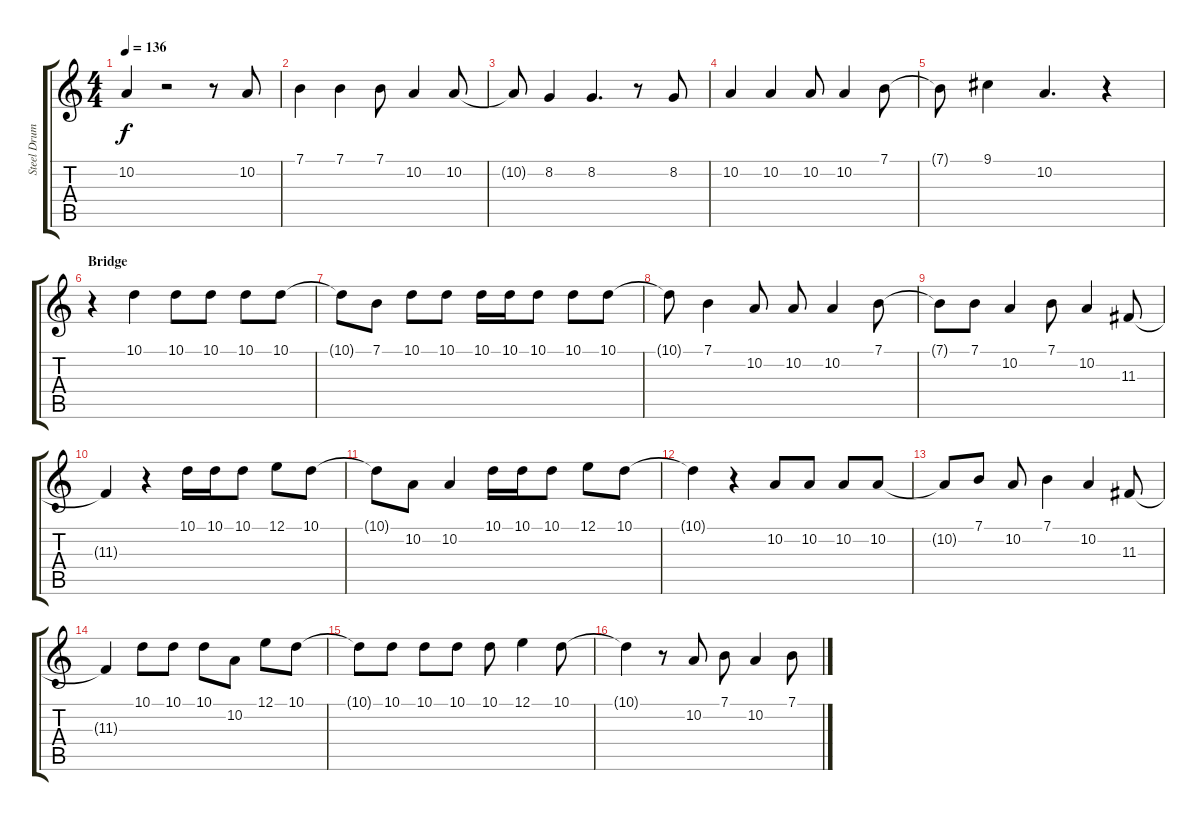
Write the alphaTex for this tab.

\track ("Steel Drums" "Steel Drum") {instrument steeldrums}
\staff {score tabs}
\tuning (E4 B3 G3 D3 A2 E2) {hide}
\ts (4 4)
\tempo 136
\clef g2
\ks c
10.2{t}.4{dy f} r.2 r.8 10.2.8 |
7.1.4 7.1.4 7.1.8 10.2.4 10.2.8 |
10.2{t}.8 8.2.4 8.2.4{d} r.8 8.2.8 |
10.2.4 10.2.4 10.2.8 10.2.4 7.1.8 |
7.1{t}.8 9.1.4 10.2.4{d} r.4 |
\section ("" "Bridge")
r.4 10.1.4 10.1.8 10.1.8 10.1.8 10.1.8 |
10.1{t}.8 7.1.8 10.1.8 10.1.8 10.1.16 10.1.16 10.1.8 10.1.8 10.1.8 |
10.1{t}.8 7.1.4 10.2.8 10.2.8 10.2.4 7.1.8 |
7.1{t}.8 7.1.8 10.2.4 7.1.8 10.2.4 11.3.8 |
11.3{t}.4 r.4 10.1.16 10.1.16 10.1.8 12.1.8 10.1.8 |
10.1{t}.8 10.2.8 10.2.4 10.1.16 10.1.16 10.1.8 12.1.8 10.1.8 |
10.1{t}.4 r.4 10.2.8 10.2.8 10.2.8 10.2.8 |
10.2{t}.8 7.1.8 10.2.8 7.1.4 10.2.4 11.3.8 |
11.3{t}.4 10.1.8 10.1.8 10.1.8 10.2.8 12.1.8 10.1.8 |
10.1{t}.8 10.1.8 10.1.8 10.1.8 10.1.8 12.1.4 10.1.8 |
10.1{t}.4 r.8 10.2.8 7.1.8 10.2.4 7.1.8
